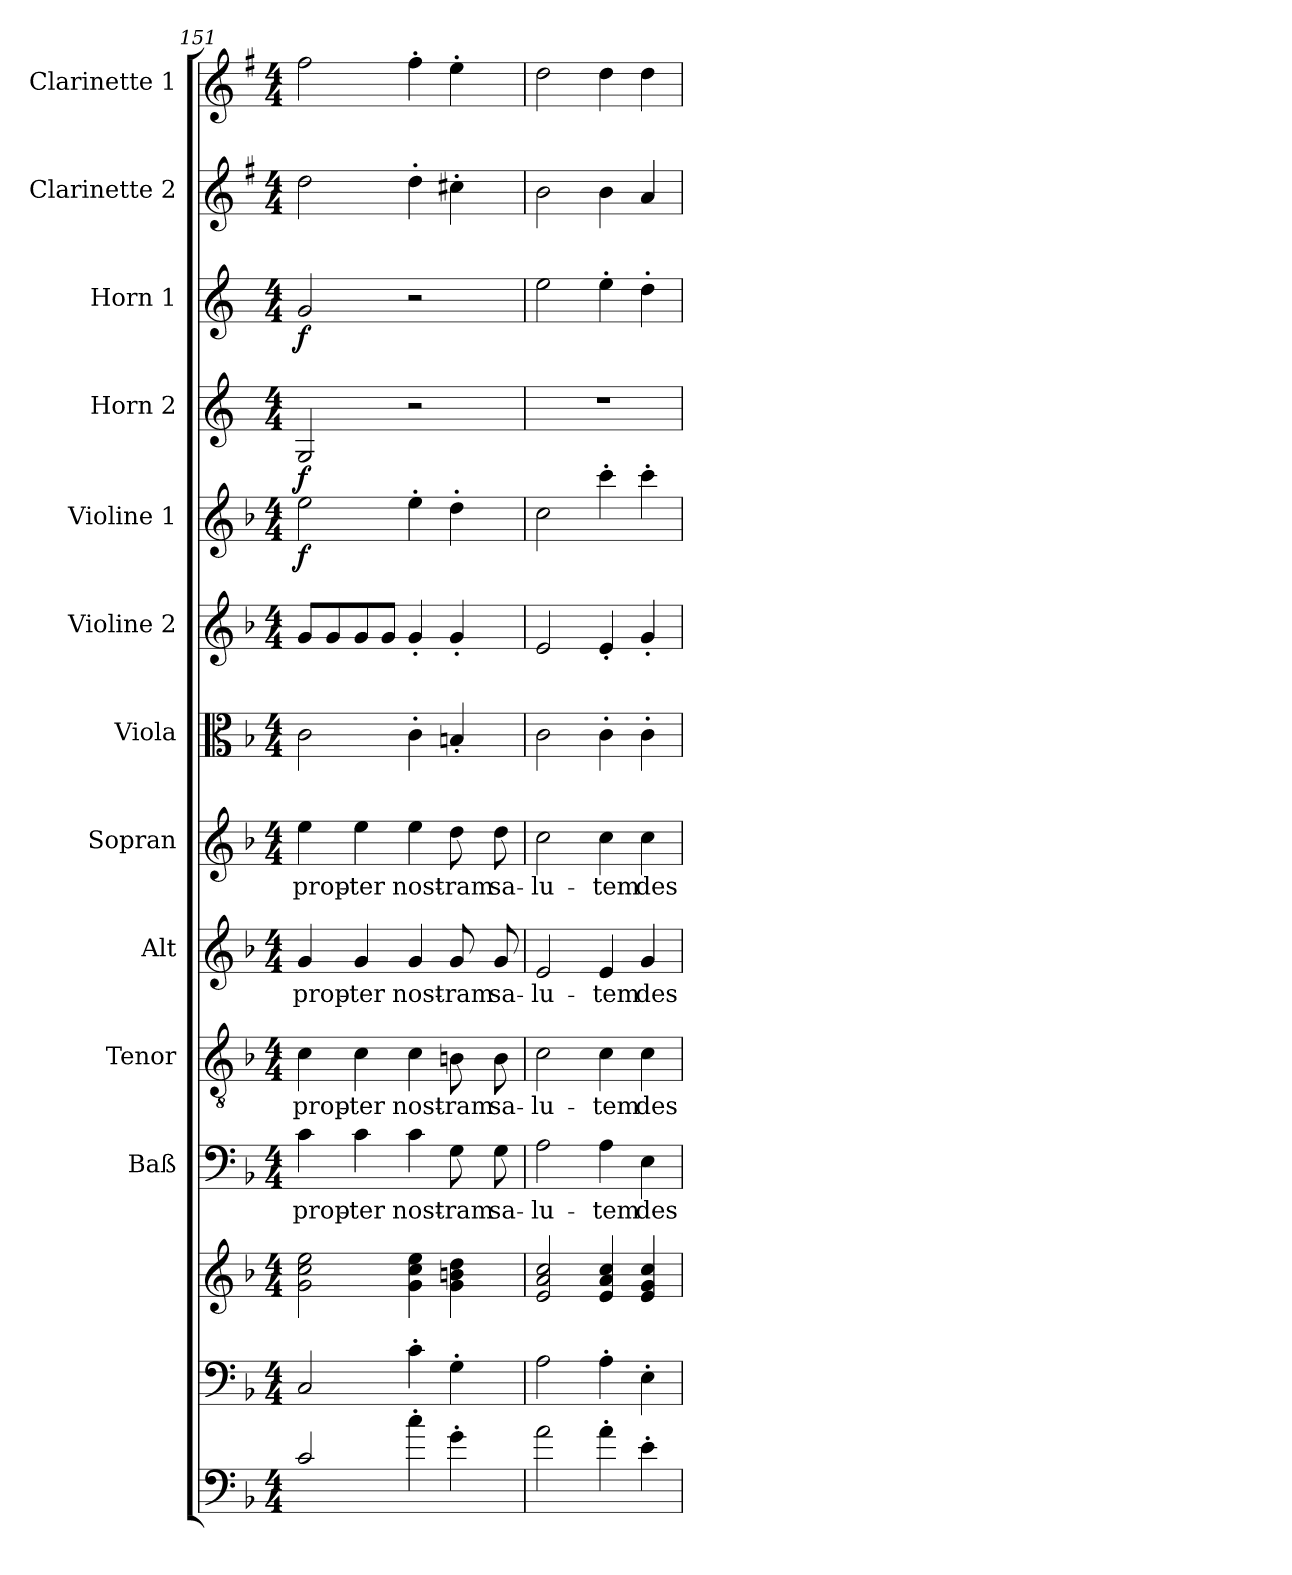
**kern	**kern	**kern	**kern	**text	**kern	**text	**kern	**text	**kern	**text	**kern	**kern	**kern	**dynam	**kern	**dynam	**kern	**dynam	**kern	**kern
*part13	*part12	*part12	*part11	*part11	*part10	*part10	*part9	*part9	*part8	*part8	*part7	*part6	*part5	*part5	*part4	*part4	*part3	*part3	*part2	*part1
*staff14	*staff13	*staff12	*staff11	*staff11	*staff10	*staff10	*staff9	*staff9	*staff8	*staff8	*staff7	*staff6	*staff5	*staff5	*staff4	*staff4	*staff3	*staff3	*staff2	*staff1
*	*	*	*I"Baß	*	*I"Tenor	*	*I"Alt	*	*I"Sopran	*	*I"Viola	*I"Violine 2	*I"Violine 1	*	*I"Horn 2	*	*I"Horn 1	*	*I"Clarinette 2	*I"Clarinette 1
*	*	*	*I'Baß	*	*I'Ten	*	*I'Alt	*	*I'Sop	*	*I'Vla.	*I'Vln. 2	*I'Vln. 1	*	*I'Hrn. 2	*	*I'Hrn. 1	*	*	*
*clefF4	*clefF4	*clefG2	*clefF4	*	*clefGv2	*	*clefG2	*	*clefG2	*	*clefC3	*clefG2	*clefG2	*	*clefG2	*	*clefG2	*	*clefG2	*clefG2
*ITrd7c12	*	*	*	*	*	*	*	*	*	*	*	*	*	*	*ITrd4c7	*	*ITrd4c7	*	*ITrd1c2	*ITrd1c2
*k[b-]	*k[b-]	*k[b-]	*k[b-]	*	*k[b-]	*	*k[b-]	*	*k[b-]	*	*k[b-]	*k[b-]	*k[b-]	*	*k[b-]	*	*k[b-]	*	*k[b-]	*k[b-]
*F:	*F:	*F:	*F:	*	*F:	*	*F:	*	*F:	*	*F:	*F:	*F:	*	*F:	*	*F:	*	*F:	*F:
*M4/4	*M4/4	*M4/4	*M4/4	*	*M4/4	*	*M4/4	*	*M4/4	*	*M4/4	*M4/4	*M4/4	*	*M4/4	*	*M4/4	*	*M4/4	*M4/4
=151	=151	=151	=151	=151	=151	=151	=151	=151	=151	=151	=151	=151	=151	=151	=151	=151	=151	=151	=151	=151
!	!	!	!	!LO:LY:b	!	!LO:LY:b	!	!LO:LY:b	!	!LO:LY:b	!	!	!	!LO:DY:b	!	!LO:DY:b	!	!LO:DY:b	!	!
2C/	2C/	2g\ 2cc\ 2ee\	4c\	prop-	4c\	prop-	4g/	prop-	4ee\	prop-	2c\	8g/L	2ee\	f	2C/	f	2c/	f	2cc\	2ee\
.	.	.	.	.	.	.	.	.	.	.	.	8g/	.	.	.	.	.	.	.	.
!	!	!	!	!LO:LY:b	!	!LO:LY:b	!	!LO:LY:b	!	!LO:LY:b	!	!	!	!	!	!	!	!	!	!
.	.	.	4c\	-ter	4c\	-ter	4g/	-ter	4ee\	-ter	.	8g/	.	.	.	.	.	.	.	.
.	.	.	.	.	.	.	.	.	.	.	.	8g/J	.	.	.	.	.	.	.	.
!	!	!	!	!LO:LY:b	!	!LO:LY:b	!	!LO:LY:b	!	!LO:LY:b	!	!	!	!	!	!	!	!	!	!
4c'>\	4c'>\	4g\ 4cc\ 4ee\	4c\	nost-	4c\	nost-	4g/	nost-	4ee\	nost-	4c'>\	4g'</	4ee'>\	.	2r	.	2r	.	4cc'>\	4ee'>\
!	!	!	!	!LO:LY:b	!	!LO:LY:b	!	!LO:LY:b	!	!LO:LY:b	!	!	!	!	!	!	!	!	!	!
4G'>\	4G'>\	4g\ 4bn\ 4dd\	8G\	-ram	8Bn\	-ram	8g/	-ram	8dd\	-ram	4Bn'</	4g'</	4dd'>\	.	.	.	.	.	4bn'>\	4dd'>\
!	!	!	!	!LO:LY:b	!	!LO:LY:b	!	!LO:LY:b	!	!LO:LY:b	!	!	!	!	!	!	!	!	!	!
.	.	.	8G\	sa-	8B\	sa-	8g/	sa-	8dd\	sa-	.	.	.	.	.	.	.	.	.	.
=152	=152	=152	=152	=152	=152	=152	=152	=152	=152	=152	=152	=152	=152	=152	=152	=152	=152	=152	=152	=152
!	!	!	!	!LO:LY:b	!	!LO:LY:b	!	!LO:LY:b	!	!LO:LY:b	!	!	!	!	!	!	!	!	!	!
2A\	2A\	2e/ 2a/ 2cc/	2A\	-lu-	2c\	-lu-	2e/	-lu-	2cc\	-lu-	2c\	2e/	2cc\	.	1r	.	2a\	.	2a\	2cc\
!	!	!	!	!LO:LY:b	!	!LO:LY:b	!	!LO:LY:b	!	!LO:LY:b	!	!	!	!	!	!	!	!	!	!
4A'>\	4A'>\	4e/ 4a/ 4cc/	4A\	-tem	4c\	-tem	4e/	-tem	4cc\	-tem	4c'>\	4e'</	4ccc'>\	.	.	.	4a'>\	.	4a\	4cc\
!	!	!	!	!LO:LY:b	!	!LO:LY:b	!	!LO:LY:b	!	!LO:LY:b	!	!	!	!	!	!	!	!	!	!
4E'>\	4E'>\	4e/ 4g/ 4cc/	4E\	des-	4c\	des-	4g/	des-	4cc\	des-	4c'>\	4g'</	4ccc'>\	.	.	.	4g'>\	.	4g/	4cc\
=	=	=	=	=	=	=	=	=	=	=	=	=	=	=	=	=	=	=	=	=
*-	*-	*-	*-	*-	*-	*-	*-	*-	*-	*-	*-	*-	*-	*-	*-	*-	*-	*-	*-	*-
